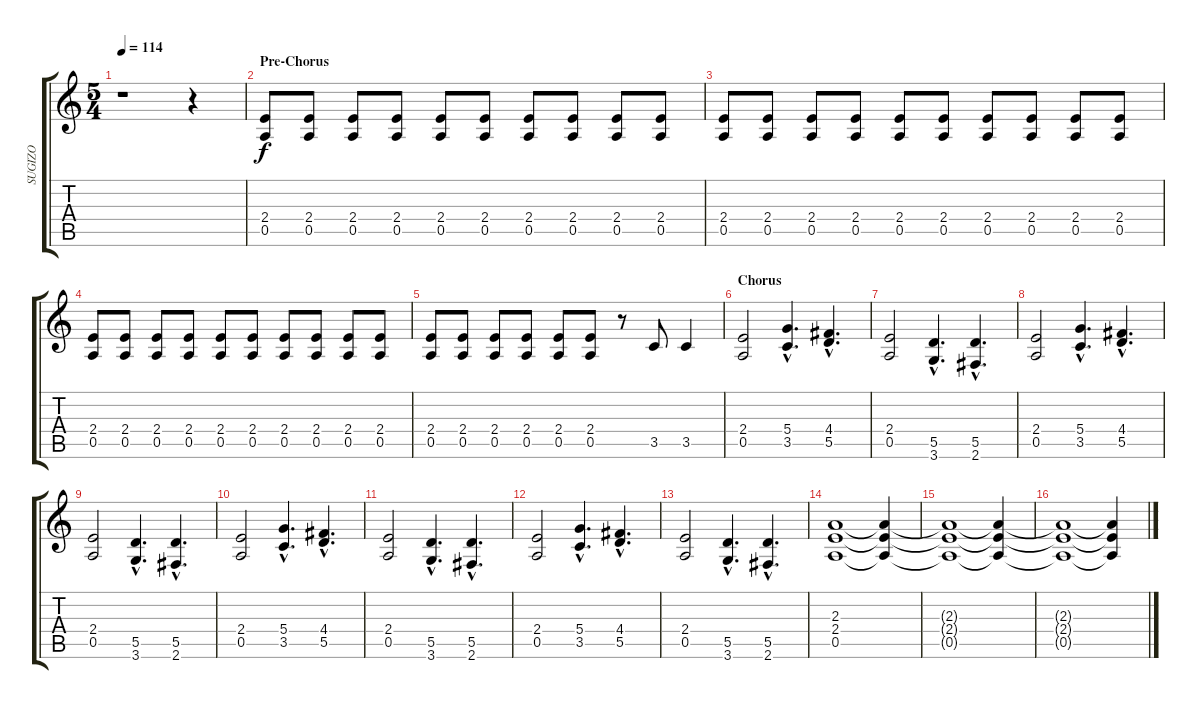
\track ("SUGIZO" "SUGIZO") {instrument overdrivenguitar}
\staff {score tabs}
\tuning (E4 B3 G3 D3 A2 E2) {hide}
\ts (5 4)
\tempo 114
\clef g2
\ks c
r.1{dy f} r.4 |
\section ("" "Pre-Chorus")
(2.4 0.5).8{instrument electricguitarmuted} (2.4 0.5).8 (2.4 0.5).8 (2.4 0.5).8 (2.4 0.5).8 (2.4 0.5).8 (2.4 0.5).8 (2.4 0.5).8 (2.4 0.5).8 (2.4 0.5).8 |
(2.4 0.5).8 (2.4 0.5).8 (2.4 0.5).8 (2.4 0.5).8 (2.4 0.5).8 (2.4 0.5).8 (2.4 0.5).8 (2.4 0.5).8 (2.4 0.5).8 (2.4 0.5).8 |
(2.4 0.5).8 (2.4 0.5).8 (2.4 0.5).8 (2.4 0.5).8 (2.4 0.5).8 (2.4 0.5).8 (2.4 0.5).8 (2.4 0.5).8 (2.4 0.5).8 (2.4 0.5).8 |
(2.4 0.5).8 (2.4 0.5).8 (2.4 0.5).8 (2.4 0.5).8 (2.4 0.5).8 (2.4 0.5).8 r.8 3.5.8{instrument overdrivenguitar} 3.5.4 |
\section ("" "Chorus")
(2.4 0.5).2{balance 8 instrument overdrivenguitar} (5.4{hac} 3.5{hac}).4{d} (4.4{hac} 5.5{hac}).4{d} |
(2.4 0.5).2 (5.5{hac} 3.6{hac}).4{d} (5.5{hac} 2.6{hac}).4{d} |
(2.4 0.5).2 (5.4{hac} 3.5{hac}).4{d} (4.4{hac} 5.5{hac}).4{d} |
(2.4 0.5).2 (5.5{hac} 3.6{hac}).4{d} (5.5{hac} 2.6{hac}).4{d} |
(2.4 0.5).2 (5.4{hac} 3.5{hac}).4{d} (4.4{hac} 5.5{hac}).4{d} |
(2.4 0.5).2 (5.5{hac} 3.6{hac}).4{d} (5.5{hac} 2.6{hac}).4{d} |
(2.4 0.5).2 (5.4{hac} 3.5{hac}).4{d} (4.4{hac} 5.5{hac}).4{d} |
(2.4 0.5).2 (5.5{hac} 3.6{hac}).4{d} (5.5{hac} 2.6{hac}).4{d} |
(2.3 2.4 0.5).1{balance 14} (2.3{t} 2.4{t} 0.5{t}).4 |
(2.3{t} 2.4{t} 0.5{t}).1 (2.3{t} 2.4{t} 0.5{t}).4 |
(2.3{t} 2.4{t} 0.5{t}).1 (2.3{t} 2.4{t} 0.5{t}).4
